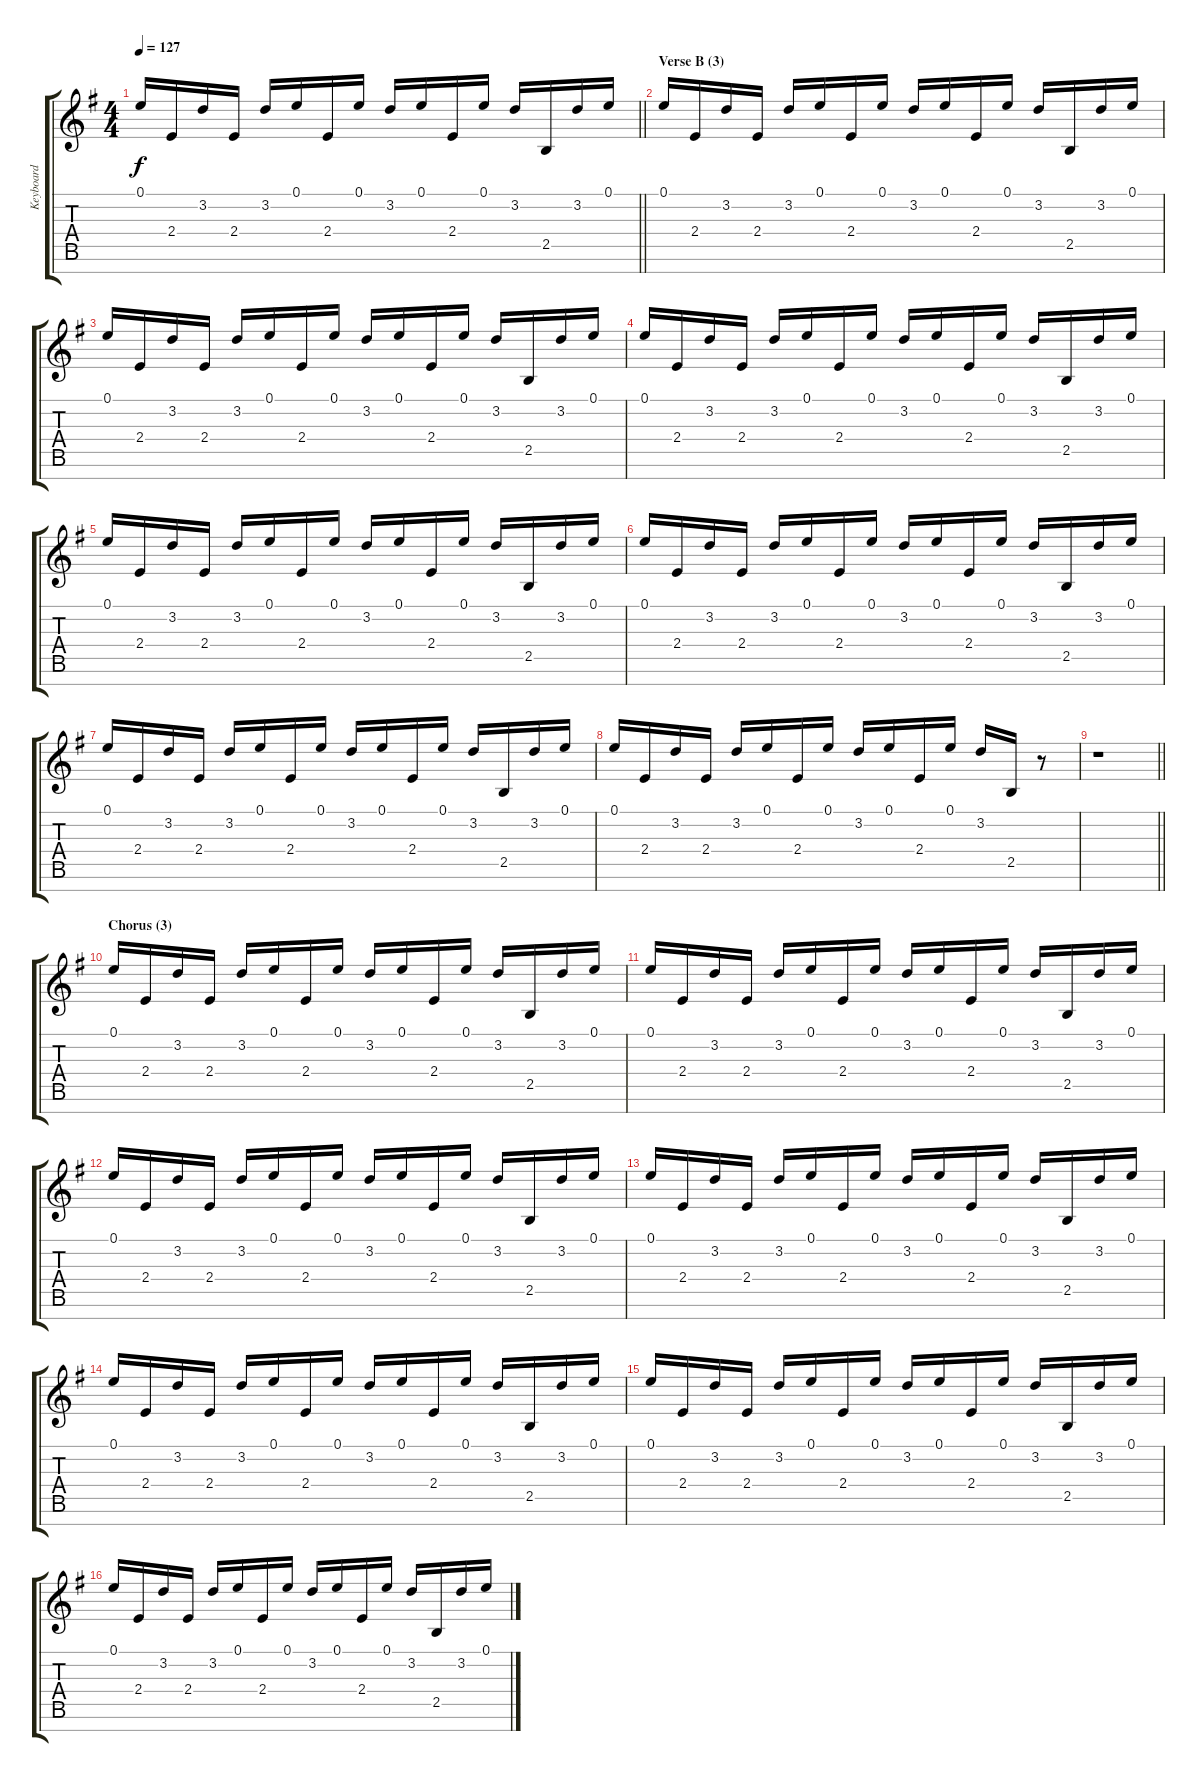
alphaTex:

\track ("Keyboard" "Keyboard") {instrument synthbass1}
\staff {score tabs}
\tuning (E4 B3 G3 D3 A2 E2 B1) {hide}
\ts (4 4)
\tempo 127
\clef g2
\barLineRight lightlight
\ks eminor
0.1.16{dy f} 2.4.16 3.2.16 2.4.16 3.2.16 0.1.16 2.4.16 0.1.16 3.2.16 0.1.16 2.4.16 0.1.16 3.2.16 2.5.16 3.2.16 0.1.16 |
\section ("" "Verse B (3)")
0.1.16 2.4.16 3.2.16 2.4.16 3.2.16 0.1.16 2.4.16 0.1.16 3.2.16 0.1.16 2.4.16 0.1.16 3.2.16 2.5.16 3.2.16 0.1.16 |
0.1.16 2.4.16 3.2.16 2.4.16 3.2.16 0.1.16 2.4.16 0.1.16 3.2.16 0.1.16 2.4.16 0.1.16 3.2.16 2.5.16 3.2.16 0.1.16 |
0.1.16 2.4.16 3.2.16 2.4.16 3.2.16 0.1.16 2.4.16 0.1.16 3.2.16 0.1.16 2.4.16 0.1.16 3.2.16 2.5.16 3.2.16 0.1.16 |
0.1.16 2.4.16 3.2.16 2.4.16 3.2.16 0.1.16 2.4.16 0.1.16 3.2.16 0.1.16 2.4.16 0.1.16 3.2.16 2.5.16 3.2.16 0.1.16 |
0.1.16 2.4.16 3.2.16 2.4.16 3.2.16 0.1.16 2.4.16 0.1.16 3.2.16 0.1.16 2.4.16 0.1.16 3.2.16 2.5.16 3.2.16 0.1.16 |
0.1.16 2.4.16 3.2.16 2.4.16 3.2.16 0.1.16 2.4.16 0.1.16 3.2.16 0.1.16 2.4.16 0.1.16 3.2.16 2.5.16 3.2.16 0.1.16 |
0.1.16 2.4.16 3.2.16 2.4.16 3.2.16 0.1.16 2.4.16 0.1.16 3.2.16 0.1.16 2.4.16 0.1.16 3.2.16 2.5.16 r.8 |
\barLineRight lightlight
r.1 |
\section ("" "Chorus (3)")
0.1.16 2.4.16 3.2.16 2.4.16 3.2.16 0.1.16 2.4.16 0.1.16 3.2.16 0.1.16 2.4.16 0.1.16 3.2.16 2.5.16 3.2.16 0.1.16 |
0.1.16 2.4.16 3.2.16 2.4.16 3.2.16 0.1.16 2.4.16 0.1.16 3.2.16 0.1.16 2.4.16 0.1.16 3.2.16 2.5.16 3.2.16 0.1.16 |
0.1.16 2.4.16 3.2.16 2.4.16 3.2.16 0.1.16 2.4.16 0.1.16 3.2.16 0.1.16 2.4.16 0.1.16 3.2.16 2.5.16 3.2.16 0.1.16 |
0.1.16 2.4.16 3.2.16 2.4.16 3.2.16 0.1.16 2.4.16 0.1.16 3.2.16 0.1.16 2.4.16 0.1.16 3.2.16 2.5.16 3.2.16 0.1.16 |
0.1.16 2.4.16 3.2.16 2.4.16 3.2.16 0.1.16 2.4.16 0.1.16 3.2.16 0.1.16 2.4.16 0.1.16 3.2.16 2.5.16 3.2.16 0.1.16 |
0.1.16 2.4.16 3.2.16 2.4.16 3.2.16 0.1.16 2.4.16 0.1.16 3.2.16 0.1.16 2.4.16 0.1.16 3.2.16 2.5.16 3.2.16 0.1.16 |
0.1.16 2.4.16 3.2.16 2.4.16 3.2.16 0.1.16 2.4.16 0.1.16 3.2.16 0.1.16 2.4.16 0.1.16 3.2.16 2.5.16 3.2.16 0.1.16
